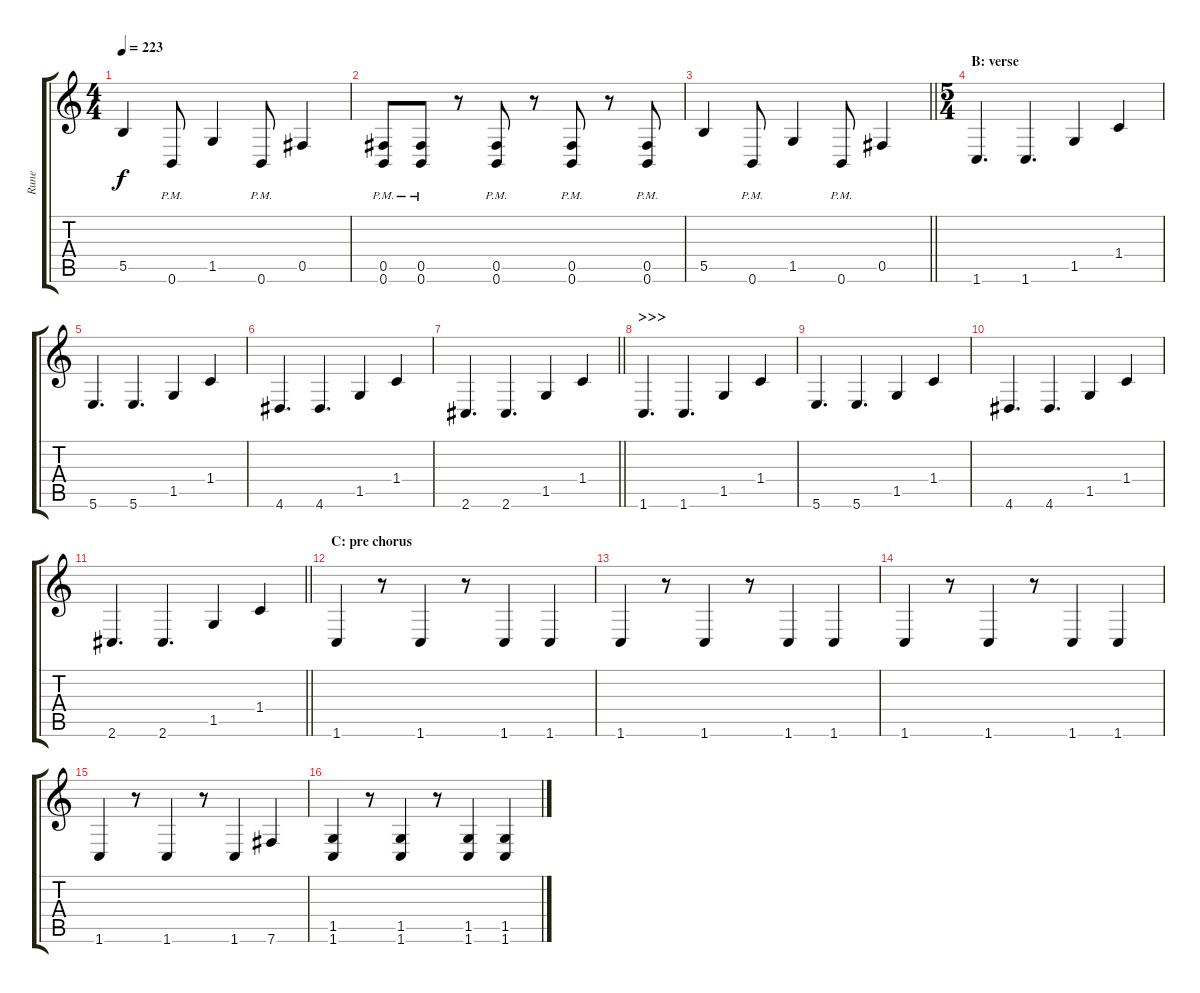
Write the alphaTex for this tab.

\track ("Rune" "Rune") {instrument distortionguitar}
\staff {score tabs}
\tuning (Db4 Ab3 E3 B2 Gb2 B1) {hide}
\ts (4 4)
\tempo 223
\clef g2
\ks c
5.5.4{dy f} 0.6{pm}.8 1.5.4 0.6{pm}.8 0.5.4 |
(0.5{pm} 0.6{pm}).8 (0.5{pm} 0.6{pm}).8 r.8 (0.5{pm} 0.6{pm}).8 r.8 (0.5{pm} 0.6{pm}).8 r.8 (0.5{pm} 0.6{pm}).8 |
\barLineRight lightlight
5.5.4 0.6{pm}.8 1.5.4 0.6{pm}.8 0.5.4 |
\ts (5 4)
\section ("" "B: verse")
1.6.4{d instrument distortionguitar} 1.6.4{d} 1.5.4 1.4.4 |
5.6.4{d} 5.6.4{d} 1.5.4 1.4.4 |
4.6.4{d} 4.6.4{d} 1.5.4 1.4.4 |
\barLineRight lightlight
2.6.4{d} 2.6.4{d} 1.5.4 1.4.4 |
\section ("" ">>>")
1.6.4{d instrument distortionguitar} 1.6.4{d} 1.5.4 1.4.4 |
5.6.4{d} 5.6.4{d} 1.5.4 1.4.4 |
4.6.4{d} 4.6.4{d} 1.5.4 1.4.4 |
\barLineRight lightlight
2.6.4{d} 2.6.4{d} 1.5.4 1.4.4 |
\section ("" "C: pre chorus")
1.6.4 r.8 1.6.4 r.8 1.6.4 1.6.4 |
1.6.4 r.8 1.6.4 r.8 1.6.4 1.6.4 |
1.6.4 r.8 1.6.4 r.8 1.6.4 1.6.4 |
1.6.4 r.8 1.6.4 r.8 1.6.4 7.6.4 |
(1.5 1.6).4 r.8 (1.5 1.6).4 r.8 (1.5 1.6).4 (1.5 1.6).4
